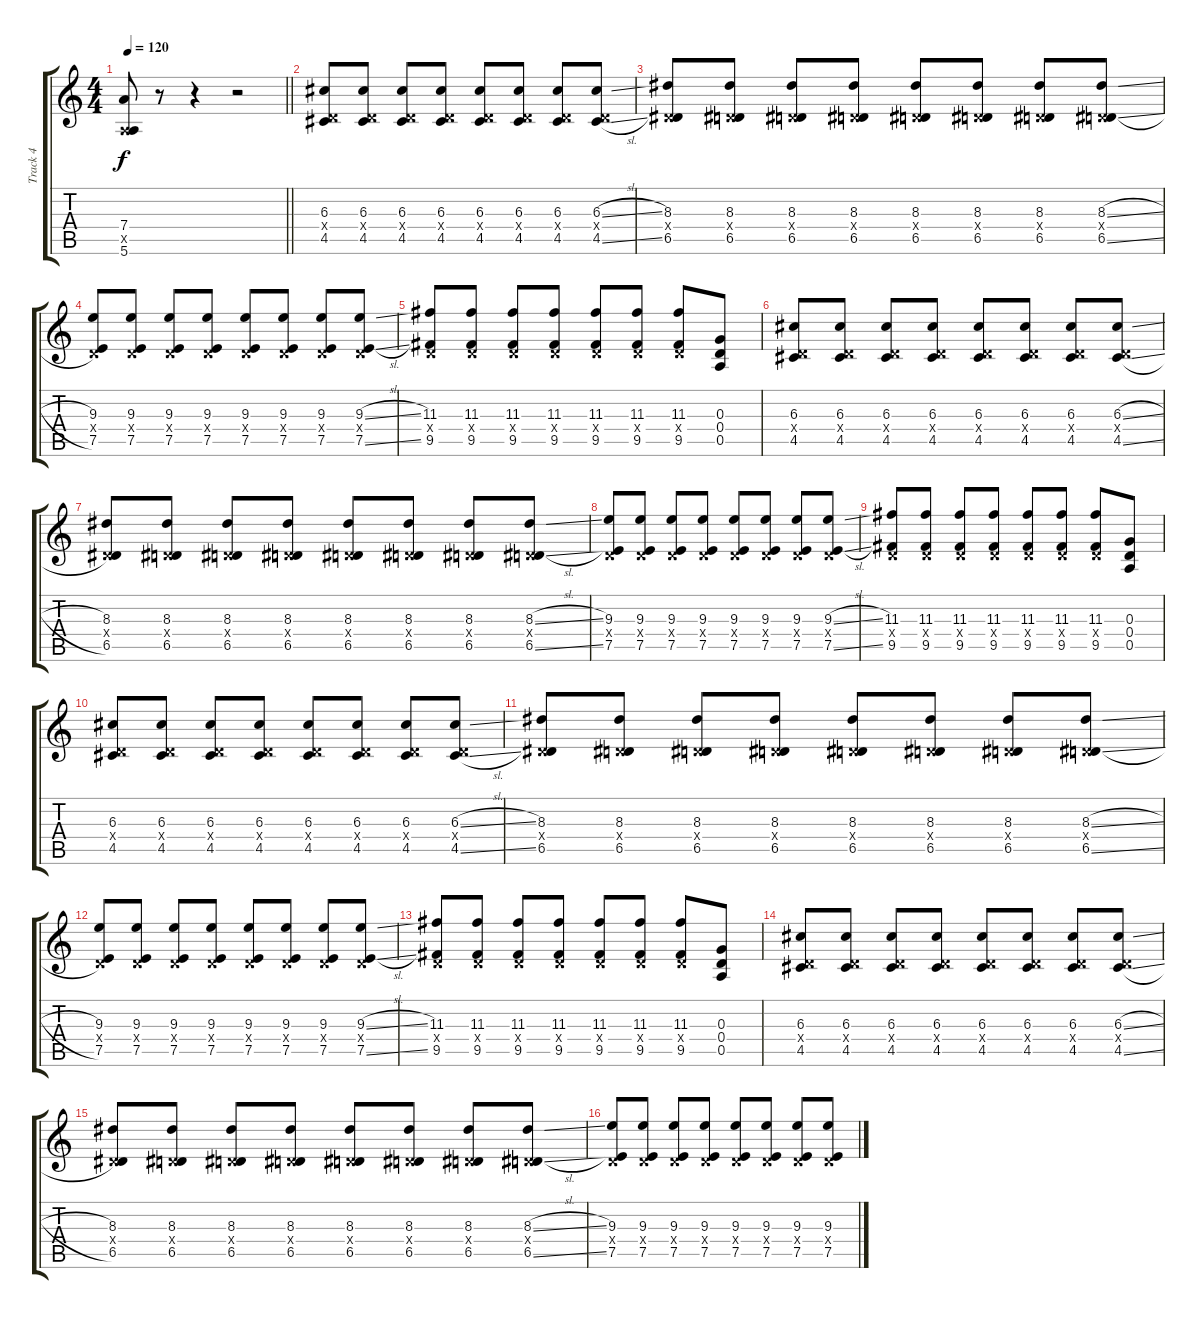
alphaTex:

\track ("Track 4" "Track 4") {instrument distortionguitar}
\staff {score tabs}
\tuning (E4 B3 G3 D3 A2 E2) {hide}
\ts (4 4)
\tempo 120
\clef g2
\barLineRight lightlight
\ks c
(7.4 0.5{x} 5.6).8{dy f} r.8 r.4 r.2 |
(6.3 0.4{x} 4.5).8 (6.3 0.4{x} 4.5).8 (6.3 0.4{x} 4.5).8 (6.3 0.4{x} 4.5).8 (6.3 0.4{x} 4.5).8 (6.3 0.4{x} 4.5).8 (6.3 0.4{x} 4.5).8 (6.3{sl} 0.4{x} 4.5{sl}).8 |
(8.3 0.4{x} 6.5).8 (8.3 0.4{x} 6.5).8 (8.3 0.4{x} 6.5).8 (8.3 0.4{x} 6.5).8 (8.3 0.4{x} 6.5).8 (8.3 0.4{x} 6.5).8 (8.3 0.4{x} 6.5).8 (8.3{sl} 0.4{x} 6.5{sl}).8 |
(9.3 0.4{x} 7.5).8 (9.3 0.4{x} 7.5).8 (9.3 0.4{x} 7.5).8 (9.3 0.4{x} 7.5).8 (9.3 0.4{x} 7.5).8 (9.3 0.4{x} 7.5).8 (9.3 0.4{x} 7.5).8 (9.3{sl} 0.4{x} 7.5{sl}).8 |
(11.3 0.4{x} 9.5).8 (11.3 0.4{x} 9.5).8 (11.3 0.4{x} 9.5).8 (11.3 0.4{x} 9.5).8 (11.3 0.4{x} 9.5).8 (11.3 0.4{x} 9.5).8 (11.3 0.4{x} 9.5).8 (0.3 0.4 0.5).8 |
(6.3 0.4{x} 4.5).8 (6.3 0.4{x} 4.5).8 (6.3 0.4{x} 4.5).8 (6.3 0.4{x} 4.5).8 (6.3 0.4{x} 4.5).8 (6.3 0.4{x} 4.5).8 (6.3 0.4{x} 4.5).8 (6.3{sl} 0.4{x} 4.5{sl}).8 |
(8.3 0.4{x} 6.5).8 (8.3 0.4{x} 6.5).8 (8.3 0.4{x} 6.5).8 (8.3 0.4{x} 6.5).8 (8.3 0.4{x} 6.5).8 (8.3 0.4{x} 6.5).8 (8.3 0.4{x} 6.5).8 (8.3{sl} 0.4{x} 6.5{sl}).8 |
(9.3 0.4{x} 7.5).8 (9.3 0.4{x} 7.5).8 (9.3 0.4{x} 7.5).8 (9.3 0.4{x} 7.5).8 (9.3 0.4{x} 7.5).8 (9.3 0.4{x} 7.5).8 (9.3 0.4{x} 7.5).8 (9.3{sl} 0.4{x} 7.5{sl}).8 |
(11.3 0.4{x} 9.5).8 (11.3 0.4{x} 9.5).8 (11.3 0.4{x} 9.5).8 (11.3 0.4{x} 9.5).8 (11.3 0.4{x} 9.5).8 (11.3 0.4{x} 9.5).8 (11.3 0.4{x} 9.5).8 (0.3 0.4 0.5).8 |
(6.3 0.4{x} 4.5).8 (6.3 0.4{x} 4.5).8 (6.3 0.4{x} 4.5).8 (6.3 0.4{x} 4.5).8 (6.3 0.4{x} 4.5).8 (6.3 0.4{x} 4.5).8 (6.3 0.4{x} 4.5).8 (6.3{sl} 0.4{x} 4.5{sl}).8 |
(8.3 0.4{x} 6.5).8 (8.3 0.4{x} 6.5).8 (8.3 0.4{x} 6.5).8 (8.3 0.4{x} 6.5).8 (8.3 0.4{x} 6.5).8 (8.3 0.4{x} 6.5).8 (8.3 0.4{x} 6.5).8 (8.3{sl} 0.4{x} 6.5{sl}).8 |
(9.3 0.4{x} 7.5).8 (9.3 0.4{x} 7.5).8 (9.3 0.4{x} 7.5).8 (9.3 0.4{x} 7.5).8 (9.3 0.4{x} 7.5).8 (9.3 0.4{x} 7.5).8 (9.3 0.4{x} 7.5).8 (9.3{sl} 0.4{x} 7.5{sl}).8 |
(11.3 0.4{x} 9.5).8 (11.3 0.4{x} 9.5).8 (11.3 0.4{x} 9.5).8 (11.3 0.4{x} 9.5).8 (11.3 0.4{x} 9.5).8 (11.3 0.4{x} 9.5).8 (11.3 0.4{x} 9.5).8 (0.3 0.4 0.5).8 |
(6.3 0.4{x} 4.5).8 (6.3 0.4{x} 4.5).8 (6.3 0.4{x} 4.5).8 (6.3 0.4{x} 4.5).8 (6.3 0.4{x} 4.5).8 (6.3 0.4{x} 4.5).8 (6.3 0.4{x} 4.5).8 (6.3{sl} 0.4{x} 4.5{sl}).8 |
(8.3 0.4{x} 6.5).8 (8.3 0.4{x} 6.5).8 (8.3 0.4{x} 6.5).8 (8.3 0.4{x} 6.5).8 (8.3 0.4{x} 6.5).8 (8.3 0.4{x} 6.5).8 (8.3 0.4{x} 6.5).8 (8.3{sl} 0.4{x} 6.5{sl}).8 |
(9.3 0.4{x} 7.5).8 (9.3 0.4{x} 7.5).8 (9.3 0.4{x} 7.5).8 (9.3 0.4{x} 7.5).8 (9.3 0.4{x} 7.5).8 (9.3 0.4{x} 7.5).8 (9.3 0.4{x} 7.5).8 (9.3{sl} 0.4{x} 7.5{sl}).8
